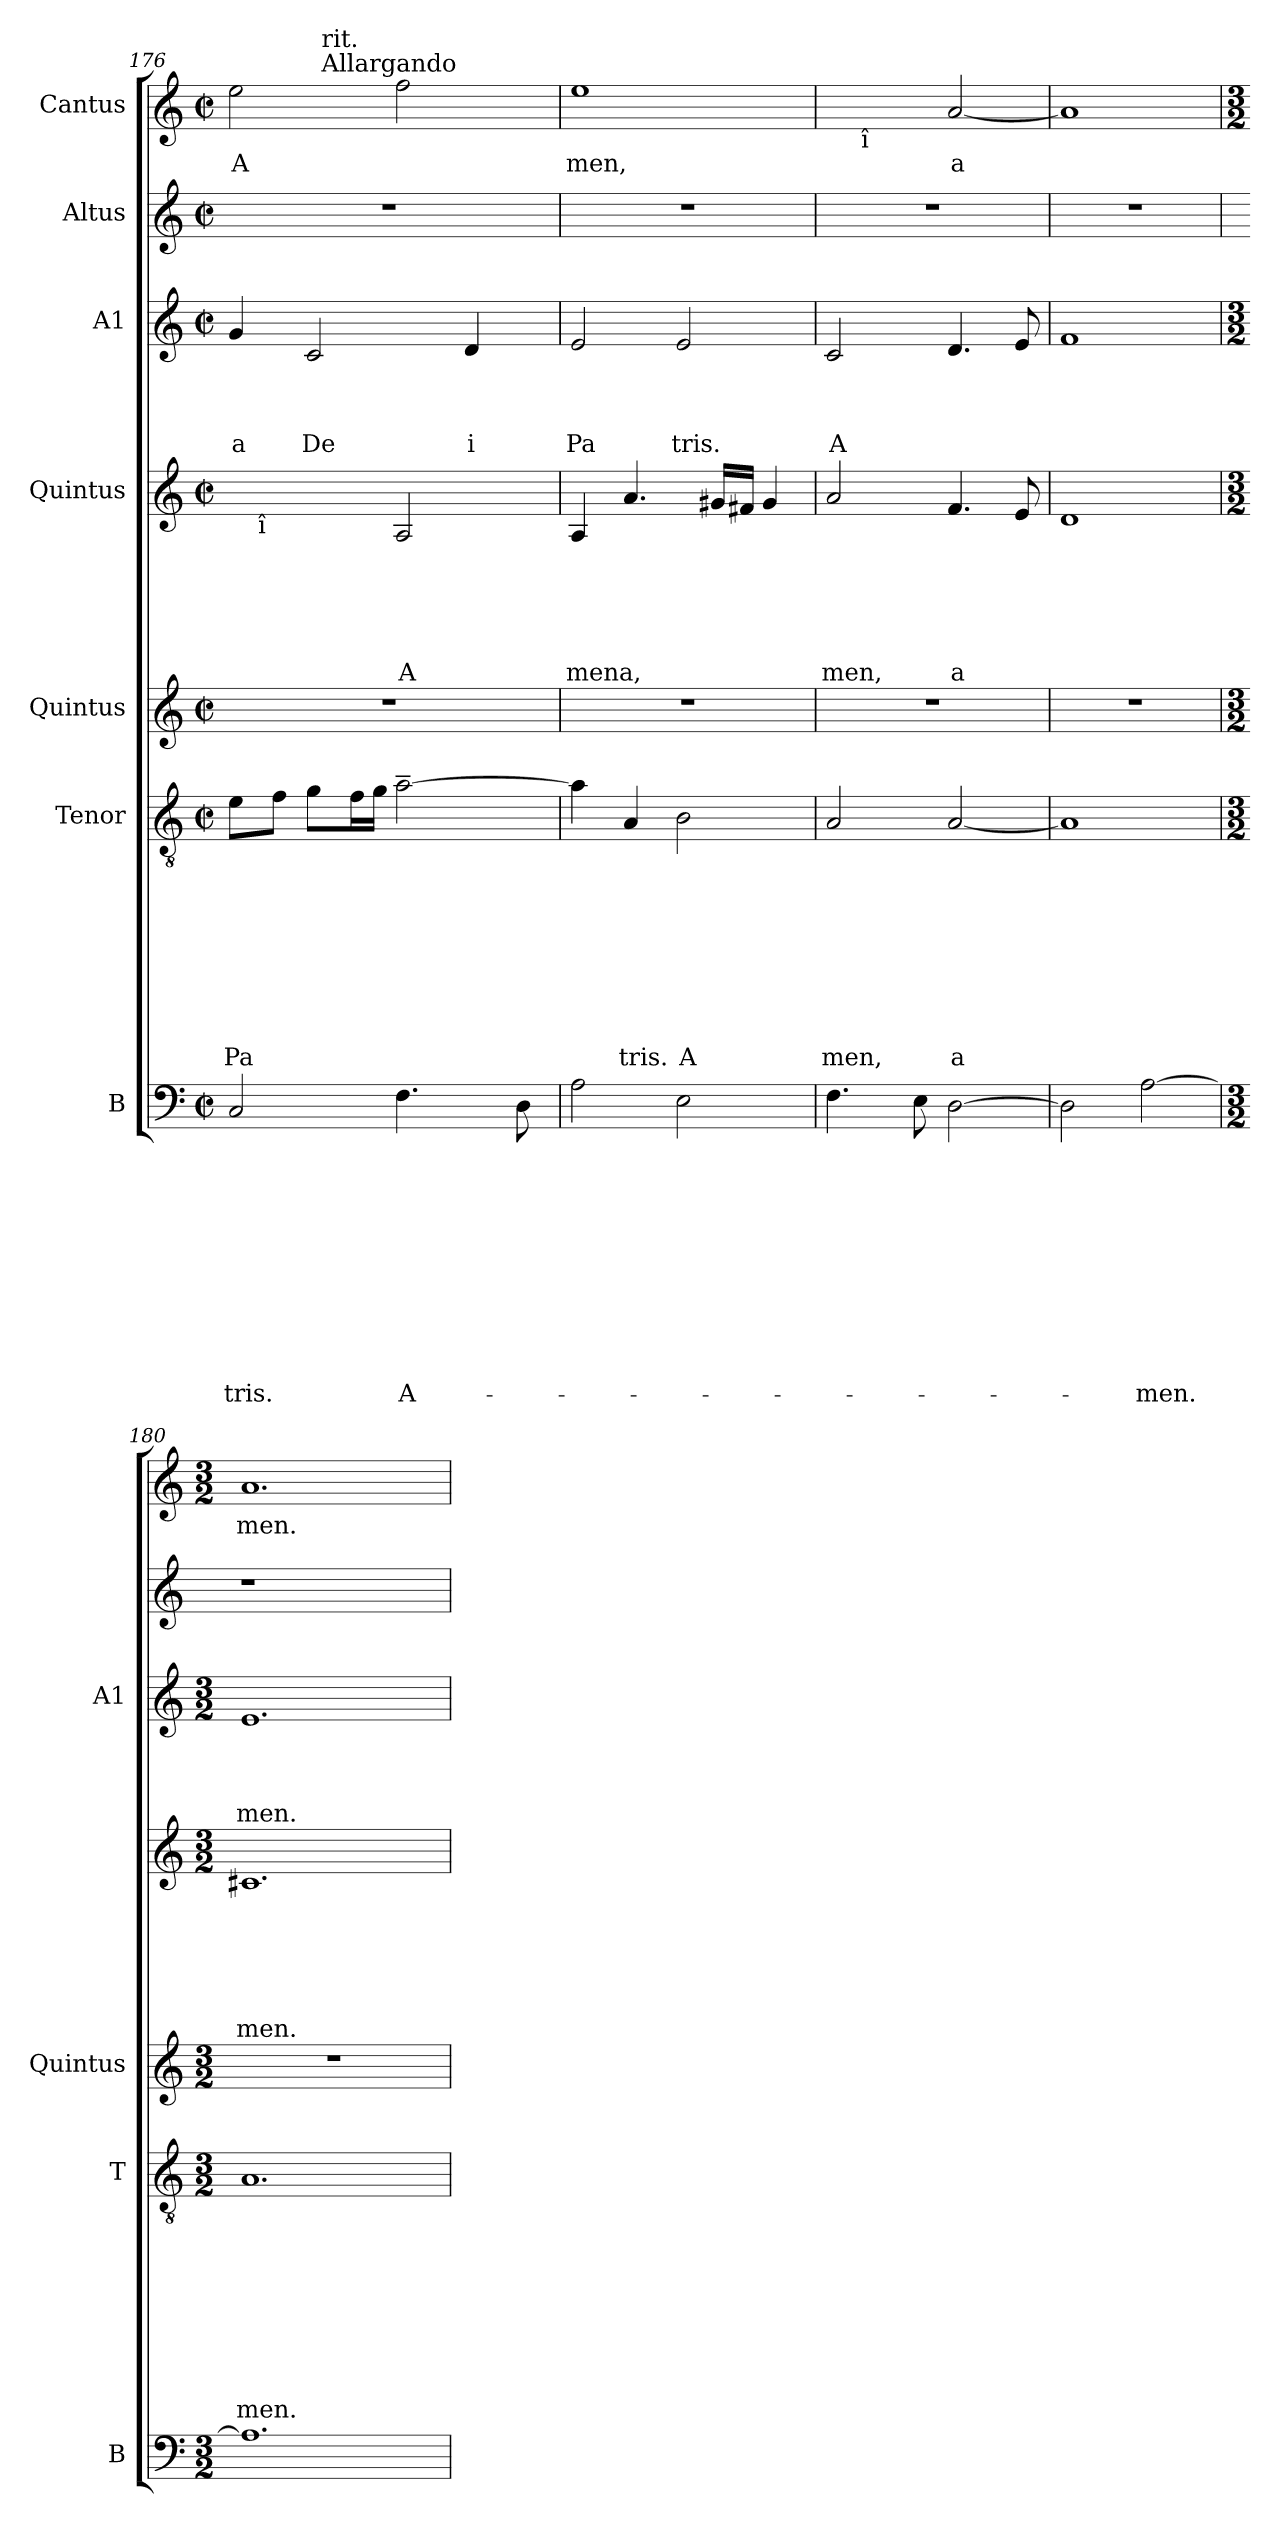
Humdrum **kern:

**kern	**text	**text	**text	**text	**text	**text	**text	**text	**text	**text	**text	**kern	**text	**text	**text	**text	**text	**text	**text	**text	**text	**kern	**kern	**text	**text	**text	**text	**text	**text	**kern	**text	**text	**text	**text	**kern	**kern	**text
*part7	*part7	*part7	*part7	*part7	*part7	*part7	*part7	*part7	*part7	*part7	*part7	*part6	*part6	*part6	*part6	*part6	*part6	*part6	*part6	*part6	*part6	*part5	*part4	*part4	*part4	*part4	*part4	*part4	*part4	*part3	*part3	*part3	*part3	*part3	*part2	*part1	*part1
*staff7	*staff7	*staff7	*staff7	*staff7	*staff7	*staff7	*staff7	*staff7	*staff7	*staff7	*staff7	*staff6	*staff6	*staff6	*staff6	*staff6	*staff6	*staff6	*staff6	*staff6	*staff6	*staff5	*staff4	*staff4	*staff4	*staff4	*staff4	*staff4	*staff4	*staff3	*staff3	*staff3	*staff3	*staff3	*staff2	*staff1	*staff1
*I"B	*	*	*	*	*	*	*	*	*	*	*	*I"Tenor	*	*	*	*	*	*	*	*	*	*I"Quintus	*I"Quintus	*	*	*	*	*	*	*I"A1	*	*	*	*	*I"Altus	*I"Cantus	*
*I'B	*	*	*	*	*	*	*	*	*	*	*	*I'T	*	*	*	*	*	*	*	*	*	*I'Quintus	*	*	*	*	*	*	*	*I'A1	*	*	*	*	*	*	*
!!LO:LB:g=z
*clefF4	*	*	*	*	*	*	*	*	*	*	*	*clefGv2	*	*	*	*	*	*	*	*	*	*clefG2	*clefG2	*	*	*	*	*	*	*clefG2	*	*	*	*	*clefG2	*clefG2	*
*k[]	*	*	*	*	*	*	*	*	*	*	*	*k[]	*	*	*	*	*	*	*	*	*	*k[]	*k[]	*	*	*	*	*	*	*k[]	*	*	*	*	*k[]	*k[]	*
*C:	*	*	*	*	*	*	*	*	*	*	*	*C:	*	*	*	*	*	*	*	*	*	*C:	*C:	*	*	*	*	*	*	*C:	*	*	*	*	*C:	*C:	*
*M2/2	*	*	*	*	*	*	*	*	*	*	*	*M2/2	*	*	*	*	*	*	*	*	*	*M2/2	*M2/2	*	*	*	*	*	*	*M2/2	*	*	*	*	*M2/2	*M2/2	*
*met(c|)	*	*	*	*	*	*	*	*	*	*	*	*met(c|)	*	*	*	*	*	*	*	*	*	*met(c|)	*met(c|)	*	*	*	*	*	*	*met(c|)	*	*	*	*	*met(c|)	*met(c|)	*
=176	=176	=176	=176	=176	=176	=176	=176	=176	=176	=176	=176	=176	=176	=176	=176	=176	=176	=176	=176	=176	=176	=176	=176	=176	=176	=176	=176	=176	=176	=176	=176	=176	=176	=176	=176	=176	=176
!	!	!	!	!	!	!	!	!	!	!	!LO:LY:b	!	!	!	!	!	!	!	!	!	!LO:LY:b	!	!	!	!	!	!	!	!	!	!	!	!	!LO:LY:b	!	!	!LO:LY:b
*	*	*	*	*	*	*	*	*	*	*	*	*	*	*	*	*	*	*	*	*	*	*	*^	*	*	*	*	*	*	*	*	*	*	*	*	*^	*
2C/	.	.	.	.	.	.	.	.	.	.	-tris.	8e\L	.	.	.	.	.	.	.	.	Pa	1r	2ryy	16.ryy	.	.	.	.	.	.	4g/	.	.	.	a	1r	2ee\	4ryy	A
!	!	!	!	!	!	!	!	!	!	!	!	!	!	!	!	!	!	!	!	!	!	!	!	!LO:TX:b:t=î	!	!	!	!	!	!	!	!	!	!	!	!	!	!	!
.	.	.	.	.	.	.	.	.	.	.	.	.	.	.	.	.	.	.	.	.	.	.	.	2ryy	.	.	.	.	.	.	.	.	.	.	.	.	.	.	.
.	.	.	.	.	.	.	.	.	.	.	.	8f\J	.	.	.	.	.	.	.	.	.	.	.	.	.	.	.	.	.	.	.	.	.	.	.	.	.	.	.
!	!	!	!	!	!	!	!	!	!	!	!	!	!	!	!	!	!	!	!	!	!	!	!	!	!	!	!	!	!	!	!	!	!	!	!LO:LY:b	!	!	!	!
.	.	.	.	.	.	.	.	.	.	.	.	8g\L	.	.	.	.	.	.	.	.	.	.	.	.	.	.	.	.	.	.	2c/	.	.	.	De	.	.	32ryy	.
!	!	!	!	!	!	!	!	!	!	!	!	!	!	!	!	!	!	!	!	!	!	!	!	!	!	!	!	!	!	!	!	!	!	!	!	!	!	!LO:TX:a:t=Allargando	!
!	!	!	!	!	!	!	!	!	!	!	!	!	!	!	!	!	!	!	!	!	!	!	!	!	!	!	!	!	!	!	!	!	!	!	!	!	!	!LO:TX:a:t=rit.	!
.	.	.	.	.	.	.	.	.	.	.	.	.	.	.	.	.	.	.	.	.	.	.	.	.	.	.	.	.	.	.	.	.	.	.	.	.	.	2ryy	.
.	.	.	.	.	.	.	.	.	.	.	.	16f\L	.	.	.	.	.	.	.	.	.	.	.	.	.	.	.	.	.	.	.	.	.	.	.	.	.	.	.
.	.	.	.	.	.	.	.	.	.	.	.	16g\JJ	.	.	.	.	.	.	.	.	.	.	.	.	.	.	.	.	.	.	.	.	.	.	.	.	.	.	.
!	!	!	!	!	!	!	!	!	!	!	!LO:LY:b	!	!	!	!	!	!	!	!	!	!	!	!	!	!	!	!	!	!	!LO:LY:b	!	!	!	!	!	!	!	!	!
4.F\	.	.	.	.	.	.	.	.	.	.	A-	[>2a~>\	.	.	.	.	.	.	.	.	.	.	2A/	.	.	.	.	.	.	A	.	.	.	.	.	.	2ff\	.	.
.	.	.	.	.	.	.	.	.	.	.	.	.	.	.	.	.	.	.	.	.	.	.	.	4ryy	.	.	.	.	.	.	.	.	.	.	.	.	.	.	.
!	!	!	!	!	!	!	!	!	!	!	!	!	!	!	!	!	!	!	!	!	!	!	!	!	!	!	!	!	!	!	!	!	!	!	!LO:LY:b	!	!	!	!
.	.	.	.	.	.	.	.	.	.	.	.	.	.	.	.	.	.	.	.	.	.	.	.	.	.	.	.	.	.	.	4d/	.	.	.	i	.	.	.	.
.	.	.	.	.	.	.	.	.	.	.	.	.	.	.	.	.	.	.	.	.	.	.	.	.	.	.	.	.	.	.	.	.	.	.	.	.	.	8..ryy	.
.	.	.	.	.	.	.	.	.	.	.	.	.	.	.	.	.	.	.	.	.	.	.	.	8ryy	.	.	.	.	.	.	.	.	.	.	.	.	.	.	.
8D\	.	.	.	.	.	.	.	.	.	.	.	.	.	.	.	.	.	.	.	.	.	.	.	.	.	.	.	.	.	.	.	.	.	.	.	.	.	.	.
.	.	.	.	.	.	.	.	.	.	.	.	.	.	.	.	.	.	.	.	.	.	.	.	32ryy	.	.	.	.	.	.	.	.	.	.	.	.	.	.	.
=177	=177	=177	=177	=177	=177	=177	=177	=177	=177	=177	=177	=177	=177	=177	=177	=177	=177	=177	=177	=177	=177	=177	=177	=177	=177	=177	=177	=177	=177	=177	=177	=177	=177	=177	=177	=177	=177	=177	=177
!	!	!	!	!	!	!	!	!	!	!	!	!	!	!	!	!	!	!	!	!	!	!	!	!	!	!	!	!	!	!LO:LY:b	!	!	!	!	!LO:LY:b	!	!	!	!LO:LY:b
*	*	*	*	*	*	*	*	*	*	*	*	*	*	*	*	*	*	*	*	*	*	*	*v	*v	*	*	*	*	*	*	*	*	*	*	*	*	*v	*v	*
2A\	.	.	.	.	.	.	.	.	.	.	.	4a\]	.	.	.	.	.	.	.	.	.	1r	4A/	.	.	.	.	.	mena,	2e/	.	.	.	Pa	1r	1ee	men,
!	!	!	!	!	!	!	!	!	!	!	!	!	!	!	!	!	!	!	!	!	!LO:LY:b	!	!	!	!	!	!	!	!	!	!	!	!	!	!	!	!
.	.	.	.	.	.	.	.	.	.	.	.	4A/	.	.	.	.	.	.	.	.	tris.	.	4.a/	.	.	.	.	.	.	.	.	.	.	.	.	.	.
!	!	!	!	!	!	!	!	!	!	!	!	!	!	!	!	!	!	!	!	!	!LO:LY:b	!	!	!	!	!	!	!	!	!	!	!	!	!LO:LY:b	!	!	!
2E\	.	.	.	.	.	.	.	.	.	.	.	2B\	.	.	.	.	.	.	.	.	A	.	.	.	.	.	.	.	.	2e/	.	.	.	tris.	.	.	.
.	.	.	.	.	.	.	.	.	.	.	.	.	.	.	.	.	.	.	.	.	.	.	16g#X/LL	.	.	.	.	.	.	.	.	.	.	.	.	.	.
.	.	.	.	.	.	.	.	.	.	.	.	.	.	.	.	.	.	.	.	.	.	.	16f#X/JJ	.	.	.	.	.	.	.	.	.	.	.	.	.	.
.	.	.	.	.	.	.	.	.	.	.	.	.	.	.	.	.	.	.	.	.	.	.	4g#/	.	.	.	.	.	.	.	.	.	.	.	.	.	.
=178	=178	=178	=178	=178	=178	=178	=178	=178	=178	=178	=178	=178	=178	=178	=178	=178	=178	=178	=178	=178	=178	=178	=178	=178	=178	=178	=178	=178	=178	=178	=178	=178	=178	=178	=178	=178	=178
!	!	!	!	!	!	!	!	!	!	!	!	!	!	!	!	!	!	!	!	!	!LO:LY:b	!	!	!	!	!	!	!	!LO:LY:b	!	!	!	!	!LO:LY:b	!	!	!
*	*	*	*	*	*	*	*	*	*	*	*	*	*	*	*	*	*	*	*	*	*	*	*	*	*	*	*	*	*	*	*	*	*	*	*	*^	*
4.F\	.	.	.	.	.	.	.	.	.	.	.	2A/	.	.	.	.	.	.	.	.	men,	1r	2a/	.	.	.	.	.	men,	2c/	.	.	.	A	1r	2ryy	8ryy	.
!	!	!	!	!	!	!	!	!	!	!	!	!	!	!	!	!	!	!	!	!	!	!	!	!	!	!	!	!	!	!	!	!	!	!	!	!	!LO:TX:b:t=î	!
.	.	.	.	.	.	.	.	.	.	.	.	.	.	.	.	.	.	.	.	.	.	.	.	.	.	.	.	.	.	.	.	.	.	.	.	.	2..ryy	.
8E\	.	.	.	.	.	.	.	.	.	.	.	.	.	.	.	.	.	.	.	.	.	.	.	.	.	.	.	.	.	.	.	.	.	.	.	.	.	.
!	!	!	!	!	!	!	!	!	!	!	!	!	!	!	!	!	!	!	!	!	!LO:LY:b	!	!	!	!	!	!	!	!LO:LY:b	!	!	!	!	!	!	!	!	!LO:LY:b
[>2D\	.	.	.	.	.	.	.	.	.	.	.	[<2A/	.	.	.	.	.	.	.	.	a	.	4.f/	.	.	.	.	.	a	4.d/	.	.	.	.	.	[<2a/	.	a
.	.	.	.	.	.	.	.	.	.	.	.	.	.	.	.	.	.	.	.	.	.	.	8e/	.	.	.	.	.	.	8e/	.	.	.	.	.	.	.	.
*	*	*	*	*	*	*	*	*	*	*	*	*	*	*	*	*	*	*	*	*	*	*	*	*	*	*	*	*	*	*	*	*	*	*	*	*v	*v	*
=179	=179	=179	=179	=179	=179	=179	=179	=179	=179	=179	=179	=179	=179	=179	=179	=179	=179	=179	=179	=179	=179	=179	=179	=179	=179	=179	=179	=179	=179	=179	=179	=179	=179	=179	=179	=179	=179
2D\]	.	.	.	.	.	.	.	.	.	.	.	1A]	.	.	.	.	.	.	.	.	.	1r	1d	.	.	.	.	.	.	1f	.	.	.	.	1r	1a]	.
!	!	!	!	!	!	!	!	!	!	!	!LO:LY:b	!	!	!	!	!	!	!	!	!	!	!	!	!	!	!	!	!	!	!	!	!	!	!	!	!	!
[>2A\	.	.	.	.	.	.	.	.	.	.	-men.	.	.	.	.	.	.	.	.	.	.	.	.	.	.	.	.	.	.	.	.	.	.	.	.	.	.
=180	=180	=180	=180	=180	=180	=180	=180	=180	=180	=180	=180	=180	=180	=180	=180	=180	=180	=180	=180	=180	=180	=180	=180	=180	=180	=180	=180	=180	=180	=180	=180	=180	=180	=180	=180	=180	=180
*M3/2	*	*	*	*	*	*	*	*	*	*	*	*M3/2	*	*	*	*	*	*	*	*	*	*M3/2	*M3/2	*	*	*	*	*	*	*M3/2	*	*	*	*	*	*M3/2	*
!	!	!	!	!	!	!	!	!	!	!	!	!	!	!	!	!	!	!	!	!	!LO:LY:b	!	!	!	!	!	!	!	!LO:LY:b	!	!	!	!	!LO:LY:b	!	!	!LO:LY:b
1.A]	.	.	.	.	.	.	.	.	.	.	.	1.A	.	.	.	.	.	.	.	.	men.	1.r	1.c#X	.	.	.	.	.	men.	1.e	.	.	.	men.	1r	1.a	men.
.	.	.	.	.	.	.	.	.	.	.	.	.	.	.	.	.	.	.	.	.	.	.	.	.	.	.	.	.	.	.	.	.	.	.	2ryy	.	.
=!	=!	=!	=!	=!	=!	=!	=!	=!	=!	=!	=!	=!	=!	=!	=!	=!	=!	=!	=!	=!	=!	=!	=!	=!	=!	=!	=!	=!	=!	=!	=!	=!	=!	=!	=!	=!	=!
*-	*-	*-	*-	*-	*-	*-	*-	*-	*-	*-	*-	*-	*-	*-	*-	*-	*-	*-	*-	*-	*-	*-	*-	*-	*-	*-	*-	*-	*-	*-	*-	*-	*-	*-	*-	*-	*-
